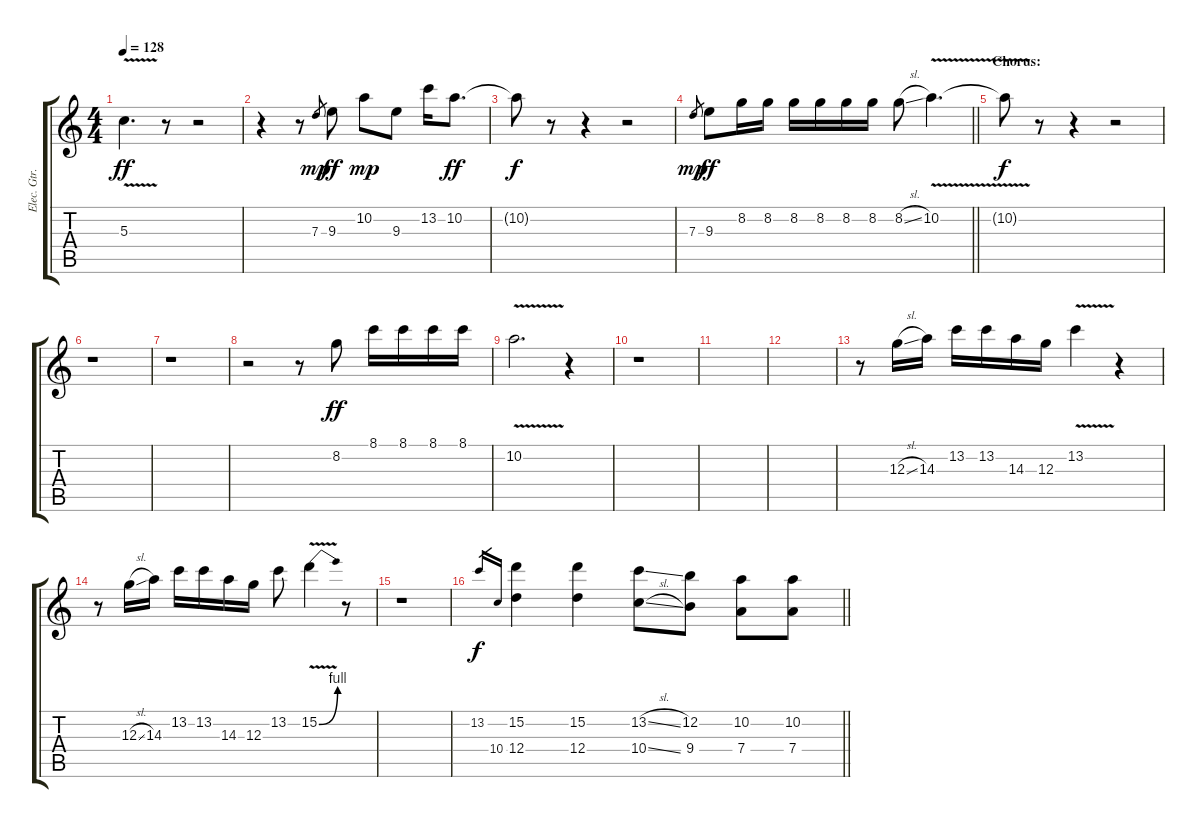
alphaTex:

\track ("Elec. Gtr. 1" "Elec. Gtr.") {instrument distortionguitar}
\staff {score tabs}
\tuning (E4 B3 G3 D3 A2 E2) {hide}
\ts (4 4)
\tempo 128
\clef g2
\ks c
5.3{v}.4{d dy ff} r.8 r.2 |
r.4 r.8 7.3.8{gr dy mp} 9.3.8{dy ff} 10.2.8{dy mp} 9.3.8 13.2.16 10.2.8{d dy ff} |
10.2{t}.8{dy f} r.8 r.4 r.2 |
\barLineRight lightlight
7.3.8{gr dy mp} 9.3.8{dy ff} 8.2.16 8.2.16 8.2.16 8.2.16 8.2.16 8.2.16 8.2{sl}.8 10.2{v}.4{d} |
\section ("" "Chorus:")
10.2{t}.8{dy f} r.8 r.4 r.2 |
r.1 |
r.1 |
r.2 r.8 8.2.8{dy ff} 8.1.16 8.1.16 8.1.16 8.1.16 |
10.2{v}.2{d} r.4 |
r.1 |
|
|
r.8 12.3{sl}.16 14.3.16 13.2.16 13.2.16 14.3.16 12.3.16 13.2{v}.4 r.4 |
r.8 12.3{sl}.16 14.3.16 13.2.16 13.2.16 14.3.16 12.3.16 13.2.8 15.2{be (bend 0 0 60 4) v}.4 r.8 |
r.1 |
\barLineRight lightlight
13.2.16{gr dy f} 10.4.16{gr} (15.2 12.4).4 (15.2 12.4).4 (13.2{sl} 10.4{sl}).8 (12.2 9.4).8 (10.2 7.4).8 (10.2 7.4).8
